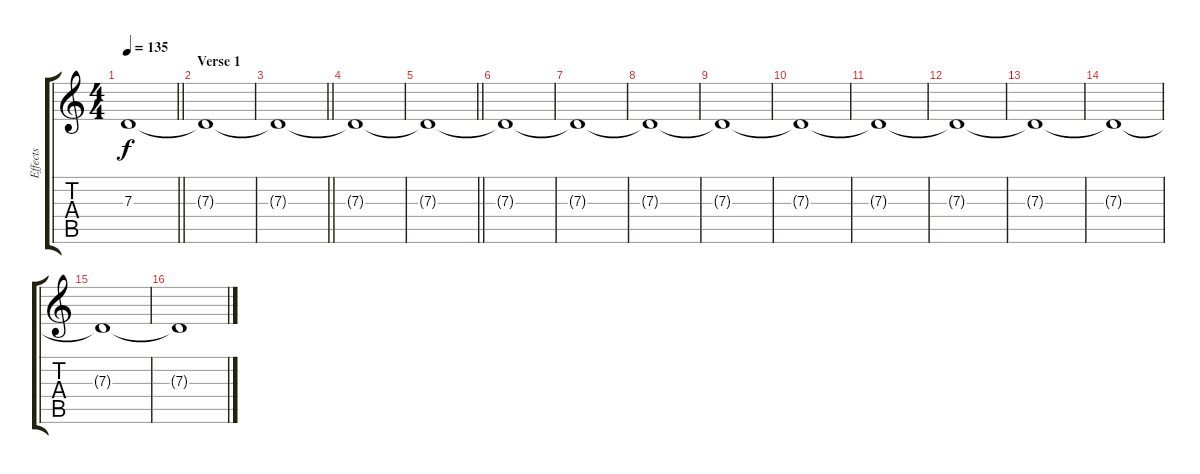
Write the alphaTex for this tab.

\track ("Effects" "Effects") {instrument stringensemble2}
\staff {score tabs}
\tuning (E4 B3 G3 D3 A2 E2) {hide}
\ts (4 4)
\tempo 135
\clef g2
\barLineRight lightlight
\ks c
7.3{t}.1{dy f} |
\section ("" "Verse 1")
7.3{t}.1 |
\barLineRight lightlight
7.3{t}.1 |
7.3{t}.1 |
\barLineRight lightlight
7.3{t}.1 |
7.3{t}.1 |
7.3{t}.1 |
7.3{t}.1 |
7.3{t}.1 |
7.3{t}.1 |
7.3{t}.1 |
7.3{t}.1 |
7.3{t}.1 |
7.3{t}.1 |
7.3{t}.1 |
7.3{t}.1
